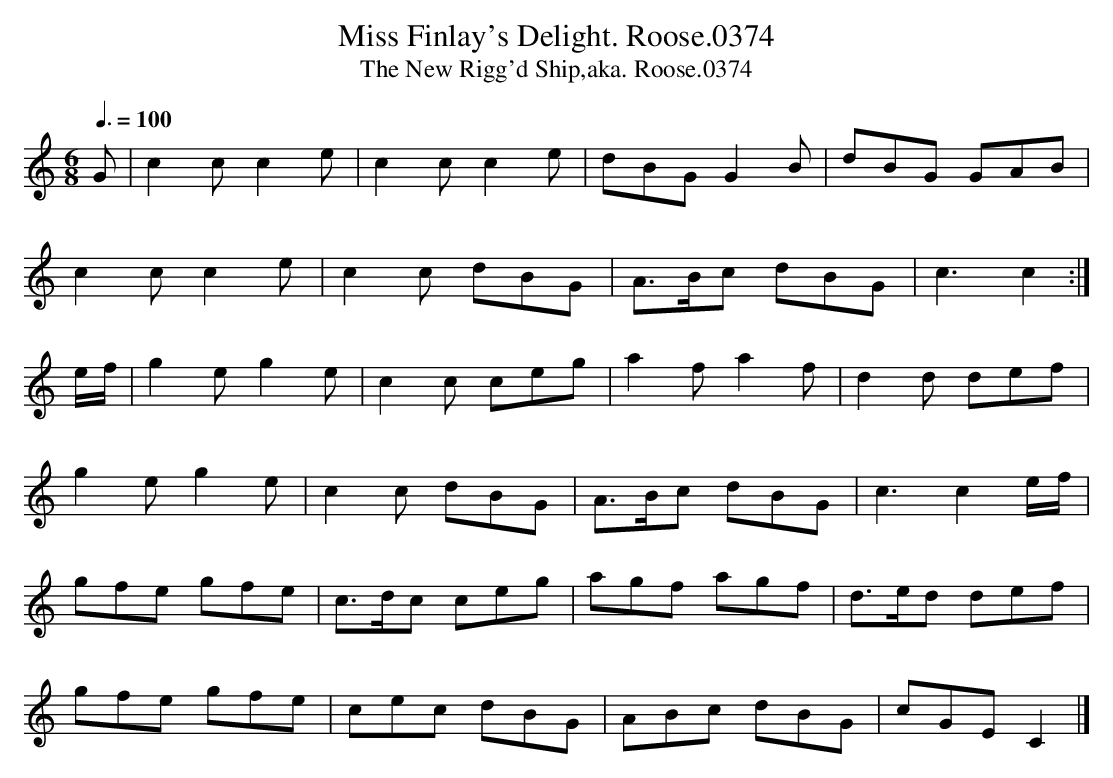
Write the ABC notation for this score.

X:1
T:Miss Finlay's Delight. Roose.0374
T:New Rigg'd Ship,aka. Roose.0374, The
M:6/8
L:1/8
Q:3/8=100
K:C
G|c2cc2e|c2cc2e|dBG G2B|dBG GAB|
c2cc2e|c2c dBG|A>Bc dBG|c3c2:|
e/f/|g2eg2e|c2c ceg|a2fa2f|d2d def|
g2eg2e|c2c dBG|A>Bc dBG|c3c2e/f/|
gfe gfe|c>dc ceg|agf agf|d>ed def|
gfe gfe|cec dBG|ABc dBG|cGE C2|]
